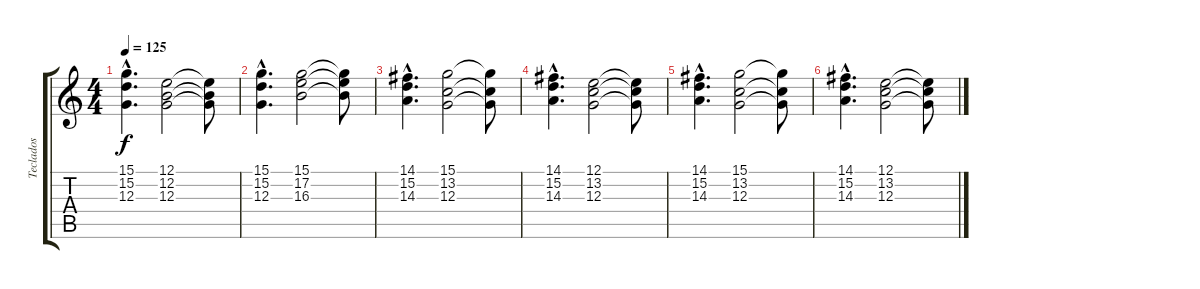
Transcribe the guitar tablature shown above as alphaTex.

\track ("Teclados" "Teclados") {instrument stringensemble1}
\staff {score tabs}
\tuning (E4 B3 G3 D3 A2 E2) {hide}
\ts (4 4)
\tempo 125
\clef g2
\ks c
(15.1{hac} 15.2{hac} 12.3{hac}).4{d dy f} (12.1 12.2 12.3).2 (12.1{t} 12.2{t} 12.3{t}).8 |
(15.1{hac} 15.2{hac} 12.3{hac}).4{d} (15.1 17.2 16.3).2 (15.1{t} 17.2{t} 16.3{t}).8 |
(14.1{hac} 15.2{hac} 14.3{hac}).4{d} (15.1 13.2 12.3).2 (15.1{t} 13.2{t} 12.3{t}).8 |
(14.1{hac} 15.2{hac} 14.3{hac}).4{d volume 3} (12.1 13.2 12.3).2 (12.1{t} 13.2{t} 12.3{t}).8 |
(14.1{hac} 15.2{hac} 14.3{hac}).4{d} (15.1 13.2 12.3).2{volume 0} (15.1{t} 13.2{t} 12.3{t}).8 |
(14.1{hac} 15.2{hac} 14.3{hac}).4{d} (12.1 13.2 12.3).2 (12.1{t} 13.2{t} 12.3{t}).8
